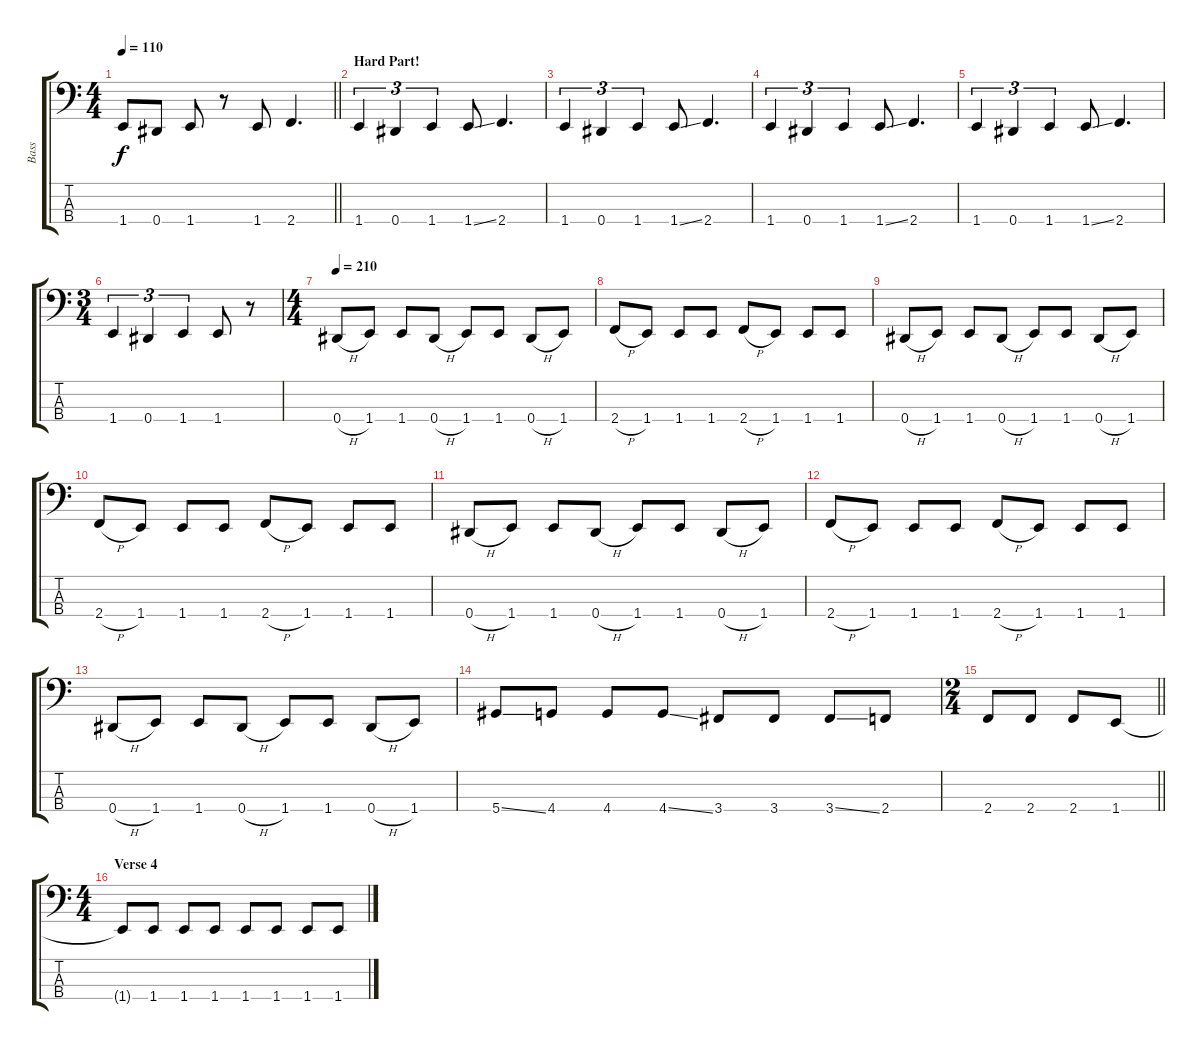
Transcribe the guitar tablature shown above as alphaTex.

\track ("Bass" "Bass") {instrument electricbasspick}
\staff {score tabs}
\tuning (Gb2 Db2 Ab1 Eb1) {hide}
\ts (4 4)
\tempo 110
\clef f4
\barLineRight lightlight
\ks c
1.4.8{dy f} 0.4.8 1.4.8 r.8 1.4.8 2.4.4{d} |
\section ("" "Hard Part!")
1.4.4{tu (3 2)} 0.4.4{tu (3 2)} 1.4.4{tu (3 2)} 1.4{ss}.8 2.4.4{d} |
1.4.4{tu (3 2)} 0.4.4{tu (3 2)} 1.4.4{tu (3 2)} 1.4{ss}.8 2.4.4{d} |
1.4.4{tu (3 2)} 0.4.4{tu (3 2)} 1.4.4{tu (3 2)} 1.4{ss}.8 2.4.4{d} |
1.4.4{tu (3 2)} 0.4.4{tu (3 2)} 1.4.4{tu (3 2)} 1.4{ss}.8 2.4.4{d} |
\ts (3 4)
1.4.4{tu (3 2)} 0.4.4{tu (3 2)} 1.4.4{tu (3 2)} 1.4.8 r.8 |
\ts (4 4)
\tempo 210
0.4{h}.8 1.4.8 1.4.8 0.4{h}.8 1.4.8 1.4.8 0.4{h}.8 1.4.8 |
2.4{h}.8 1.4.8 1.4.8 1.4.8 2.4{h}.8 1.4.8 1.4.8 1.4.8 |
0.4{h}.8 1.4.8 1.4.8 0.4{h}.8 1.4.8 1.4.8 0.4{h}.8 1.4.8 |
2.4{h}.8 1.4.8 1.4.8 1.4.8 2.4{h}.8 1.4.8 1.4.8 1.4.8 |
0.4{h}.8 1.4.8 1.4.8 0.4{h}.8 1.4.8 1.4.8 0.4{h}.8 1.4.8 |
2.4{h}.8 1.4.8 1.4.8 1.4.8 2.4{h}.8 1.4.8 1.4.8 1.4.8 |
0.4{h}.8 1.4.8 1.4.8 0.4{h}.8 1.4.8 1.4.8 0.4{h}.8 1.4.8 |
5.4{ss}.8 4.4.8 4.4.8 4.4{ss}.8 3.4.8 3.4.8 3.4{ss}.8 2.4.8 |
\ts (2 4)
\barLineRight lightlight
2.4.8 2.4.8 2.4.8 1.4.8 |
\ts (4 4)
\section ("" "Verse 4")
1.4{t}.8 1.4.8 1.4.8 1.4.8 1.4.8 1.4.8 1.4.8 1.4.8
